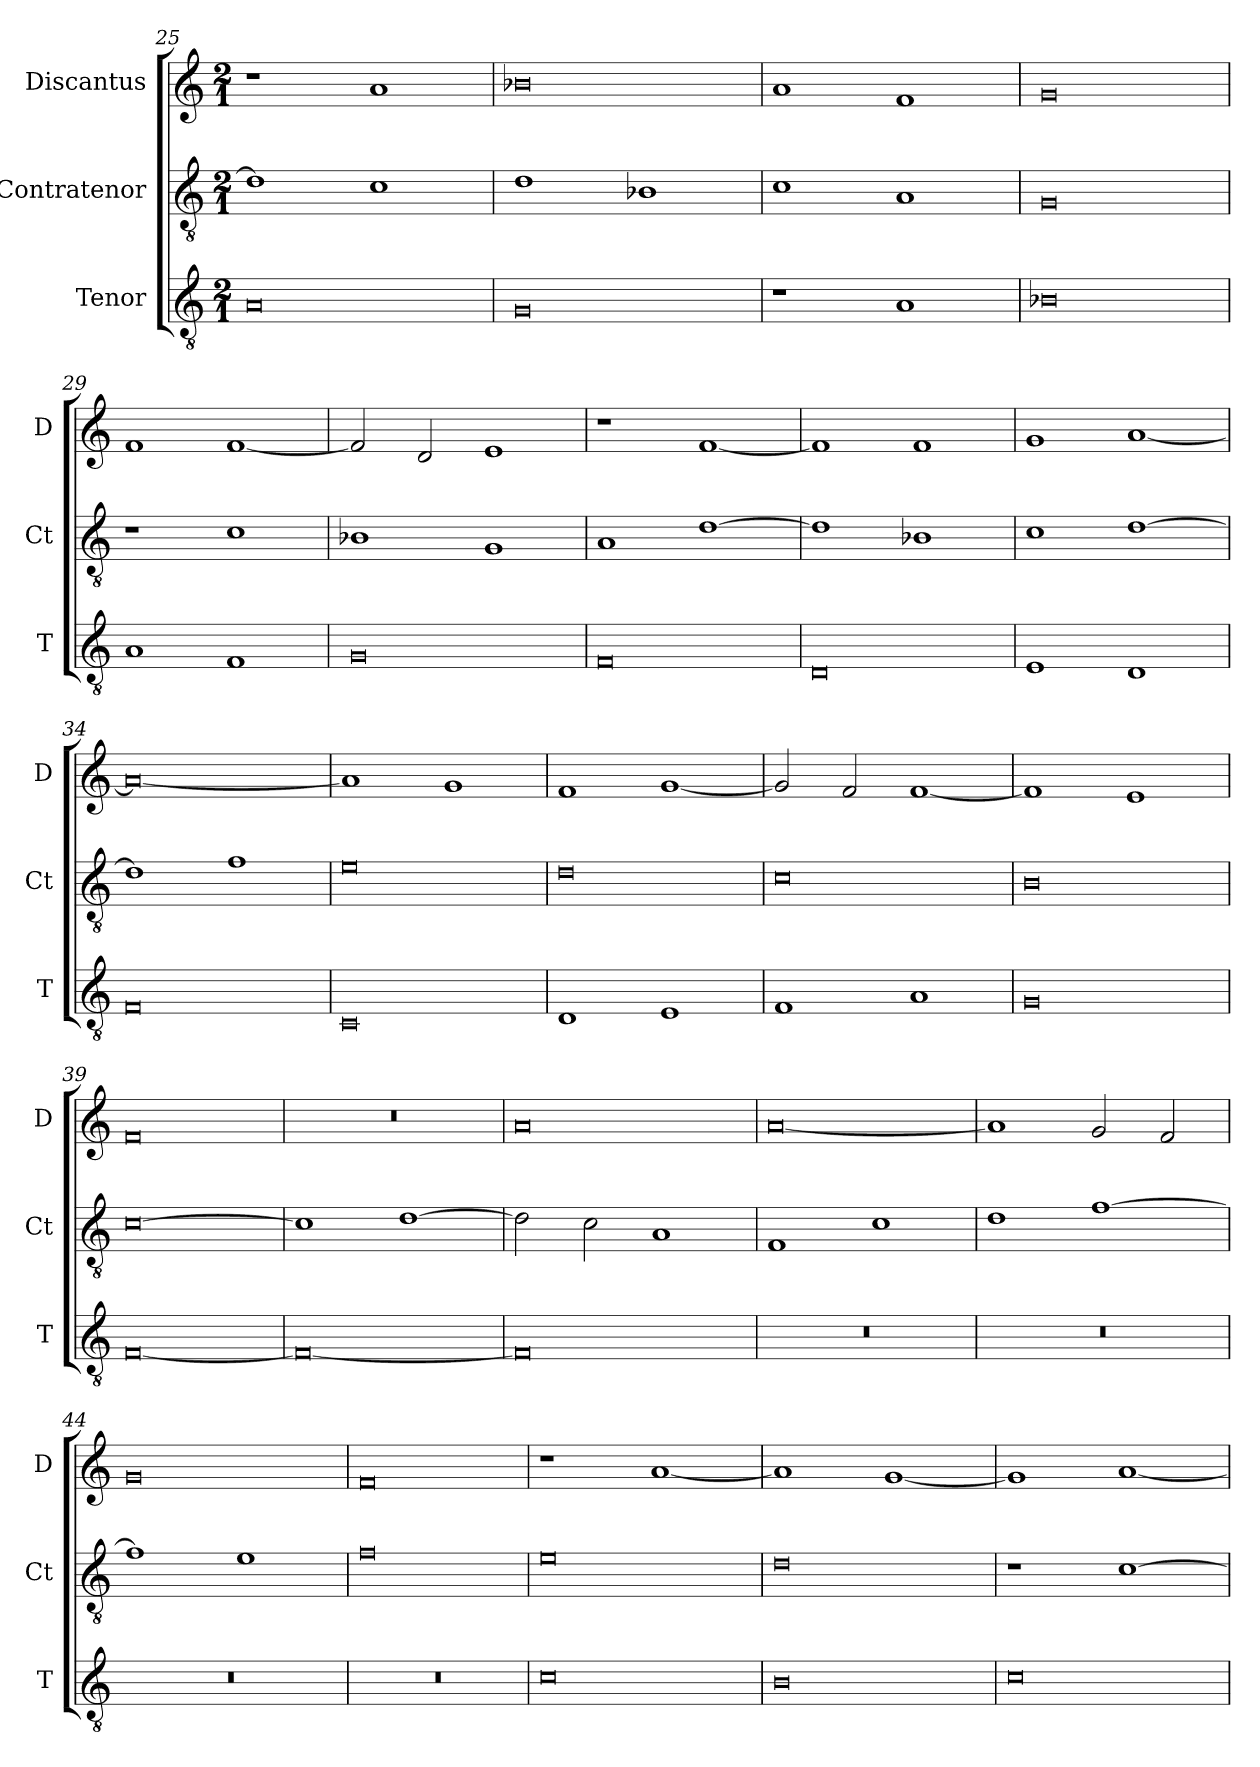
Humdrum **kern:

**kern	**kern	**kern
*part3	*part2	*part1
*staff3	*staff2	*staff1
*I"Tenor	*I"Contratenor	*I"Discantus
*I'T	*I'Ct	*I'D
*clefGv2	*clefGv2	*clefG2
*k[]	*k[]	*k[]
*M2/1	*M2/1	*M2/1
=25	=25	=25
0A	1d]	1r
.	1c	1a
=26	=26	=26
0G	1d	0b-X
.	1B-X	.
=27	=27	=27
1r	1c	1a
1A	1A	1f
=28	=28	=28
0B-X	0G	0g
=29	=29	=29
1A	1r	1f
1F	1c	[1f
=30	=30	=30
0G	1B-X	2f/]
.	.	2d/
.	1G	1e
=31	=31	=31
0F	1A	1r
.	[1d	[1f
=32	=32	=32
0D	1d]	1f]
.	1B-X	1f
=33	=33	=33
1E	1c	1g
1D	[1d	[1a
=34	=34	=34
0F	1d]	0a_
.	1f	.
=35	=35	=35
0C	0e	1a]
.	.	1g
=36	=36	=36
1D	0d	1f
1E	.	[1g
=37	=37	=37
1F	0c	2g/]
.	.	2f/
1A	.	[1f
=38	=38	=38
0G	0B	1f]
.	.	1e
=39	=39	=39
[0F	[0c	0f
=40	=40	=40
0F_	1c]	0r
.	[1d	.
=41	=41	=41
0F]	2d\]	0a
.	2c\	.
.	1A	.
=42	=42	=42
0r	1F	[0a
.	1c	.
=43	=43	=43
0r	1d	1a]
.	[1f	2g/
.	.	2f/
=44	=44	=44
0r	1f]	0g
.	1e	.
=45	=45	=45
0r	0f	0f
=46	=46	=46
0c	0e	1r
.	.	[1a
=47	=47	=47
0B	0d	1a]
.	.	[1g
=48	=48	=48
0c	1r	1g]
.	[1c	[1a
=	=	=
*-	*-	*-
